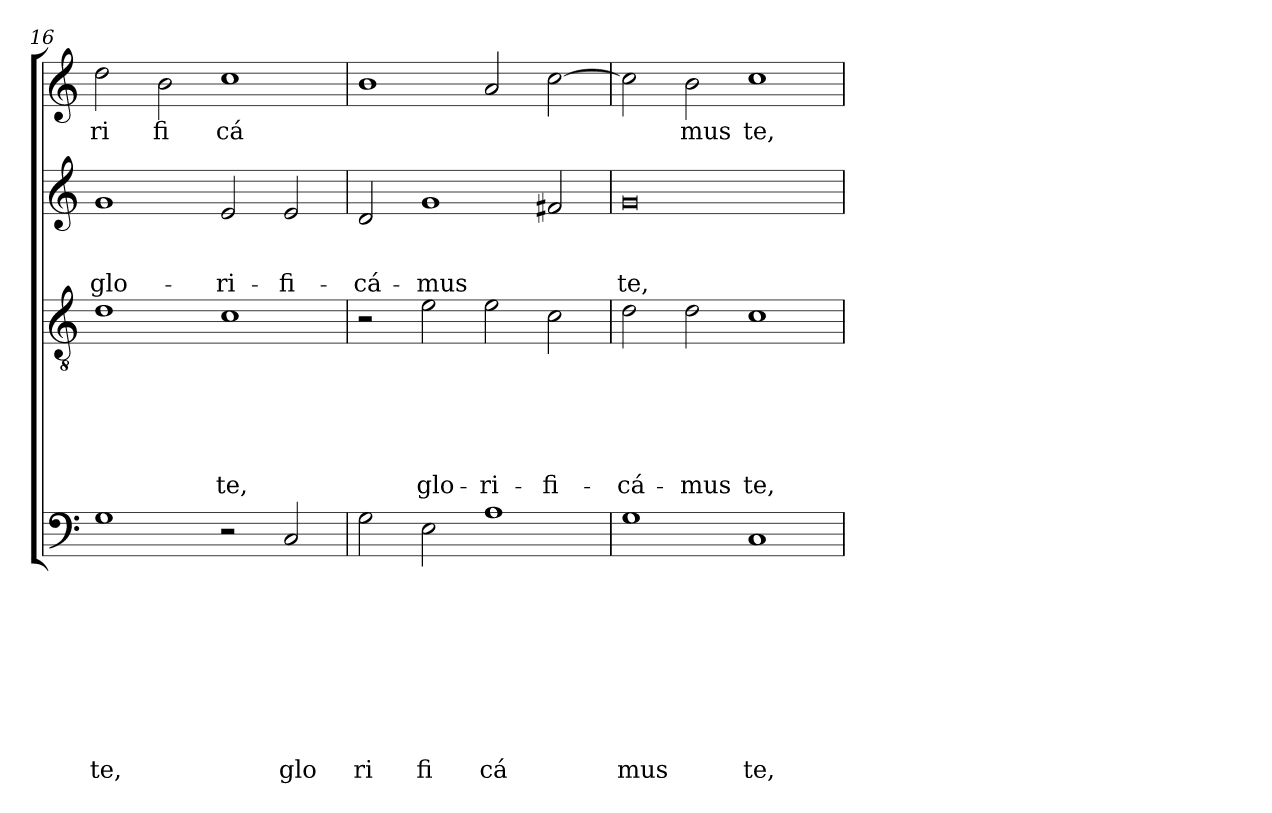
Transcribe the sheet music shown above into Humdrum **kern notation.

**kern	**text	**text	**text	**text	**text	**text	**text	**text	**text	**kern	**text	**text	**text	**text	**text	**text	**kern	**text	**text	**text	**kern	**text
*part4	*part4	*part4	*part4	*part4	*part4	*part4	*part4	*part4	*part4	*part3	*part3	*part3	*part3	*part3	*part3	*part3	*part2	*part2	*part2	*part2	*part1	*part1
*staff4	*staff4	*staff4	*staff4	*staff4	*staff4	*staff4	*staff4	*staff4	*staff4	*staff3	*staff3	*staff3	*staff3	*staff3	*staff3	*staff3	*staff2	*staff2	*staff2	*staff2	*staff1	*staff1
!!LO:PB:g=z
*clefF4	*	*	*	*	*	*	*	*	*	*clefGv2	*	*	*	*	*	*	*clefG2	*	*	*	*clefG2	*
*k[]	*	*	*	*	*	*	*	*	*	*k[]	*	*	*	*	*	*	*k[]	*	*	*	*k[]	*
*C:	*	*	*	*	*	*	*	*	*	*C:	*	*	*	*	*	*	*C:	*	*	*	*C:	*
=16	=16	=16	=16	=16	=16	=16	=16	=16	=16	=16	=16	=16	=16	=16	=16	=16	=16	=16	=16	=16	=16	=16
!	!	!	!	!	!	!	!	!	!LO:LY:b	!	!	!	!	!	!	!	!	!	!	!LO:LY:b	!	!LO:LY:b
1G	.	.	.	.	.	.	.	.	te,	1d	.	.	.	.	.	.	1g	.	.	glo-	2dd\	-ri
!	!	!	!	!	!	!	!	!	!	!	!	!	!	!	!	!	!	!	!	!	!	!LO:LY:b
.	.	.	.	.	.	.	.	.	.	.	.	.	.	.	.	.	.	.	.	.	2b\	fi
!	!	!	!	!	!	!	!	!	!	!	!	!	!	!	!	!LO:LY:b	!	!	!	!LO:LY:b	!	!LO:LY:b
2r	.	.	.	.	.	.	.	.	.	1c	.	.	.	.	.	te,	2e/	.	.	-ri-	1cc	cá
!	!	!	!	!	!	!	!	!	!LO:LY:b	!	!	!	!	!	!	!	!	!	!	!LO:LY:b	!	!
2C/	.	.	.	.	.	.	.	.	glo	.	.	.	.	.	.	.	2e/	.	.	-fi-	.	.
=17	=17	=17	=17	=17	=17	=17	=17	=17	=17	=17	=17	=17	=17	=17	=17	=17	=17	=17	=17	=17	=17	=17
!	!	!	!	!	!	!	!	!	!LO:LY:b	!	!	!	!	!	!	!	!	!	!	!LO:LY:b	!	!
2G\	.	.	.	.	.	.	.	.	ri	2r	.	.	.	.	.	.	2d/	.	.	-cá-	1b	.
!	!	!	!	!	!	!	!	!	!LO:LY:b	!	!	!	!	!	!	!LO:LY:b	!	!	!	!LO:LY:b	!	!
2E\	.	.	.	.	.	.	.	.	fi	2e\	.	.	.	.	.	glo-	1g	.	.	-mus	.	.
!	!	!	!	!	!	!	!	!	!LO:LY:b	!	!	!	!	!	!	!LO:LY:b	!	!	!	!	!	!
1A	.	.	.	.	.	.	.	.	cá	2e\	.	.	.	.	.	-ri-	.	.	.	.	2a/	.
!	!	!	!	!	!	!	!	!	!	!	!	!	!	!	!	!LO:LY:b	!	!	!	!	!	!
.	.	.	.	.	.	.	.	.	.	2c\	.	.	.	.	.	-fi-	2f#/	.	.	.	[>2cc\	.
=18	=18	=18	=18	=18	=18	=18	=18	=18	=18	=18	=18	=18	=18	=18	=18	=18	=18	=18	=18	=18	=18	=18
!	!	!	!	!	!	!	!	!	!LO:LY:b	!	!	!	!	!	!	!LO:LY:b	!	!	!	!LO:LY:b	!	!
1G	.	.	.	.	.	.	.	.	mus	2d\	.	.	.	.	.	-cá-	0g	.	.	te,	2cc\]	.
!	!	!	!	!	!	!	!	!	!	!	!	!	!	!	!	!LO:LY:b	!	!	!	!	!	!LO:LY:b
.	.	.	.	.	.	.	.	.	.	2d\	.	.	.	.	.	-mus	.	.	.	.	2b\	mus
!	!	!	!	!	!	!	!	!	!LO:LY:b	!	!	!	!	!	!	!LO:LY:b	!	!	!	!	!	!LO:LY:b
1C	.	.	.	.	.	.	.	.	te,	1c	.	.	.	.	.	te,	.	.	.	.	1cc	te,
=	=	=	=	=	=	=	=	=	=	=	=	=	=	=	=	=	=	=	=	=	=	=
*-	*-	*-	*-	*-	*-	*-	*-	*-	*-	*-	*-	*-	*-	*-	*-	*-	*-	*-	*-	*-	*-	*-
